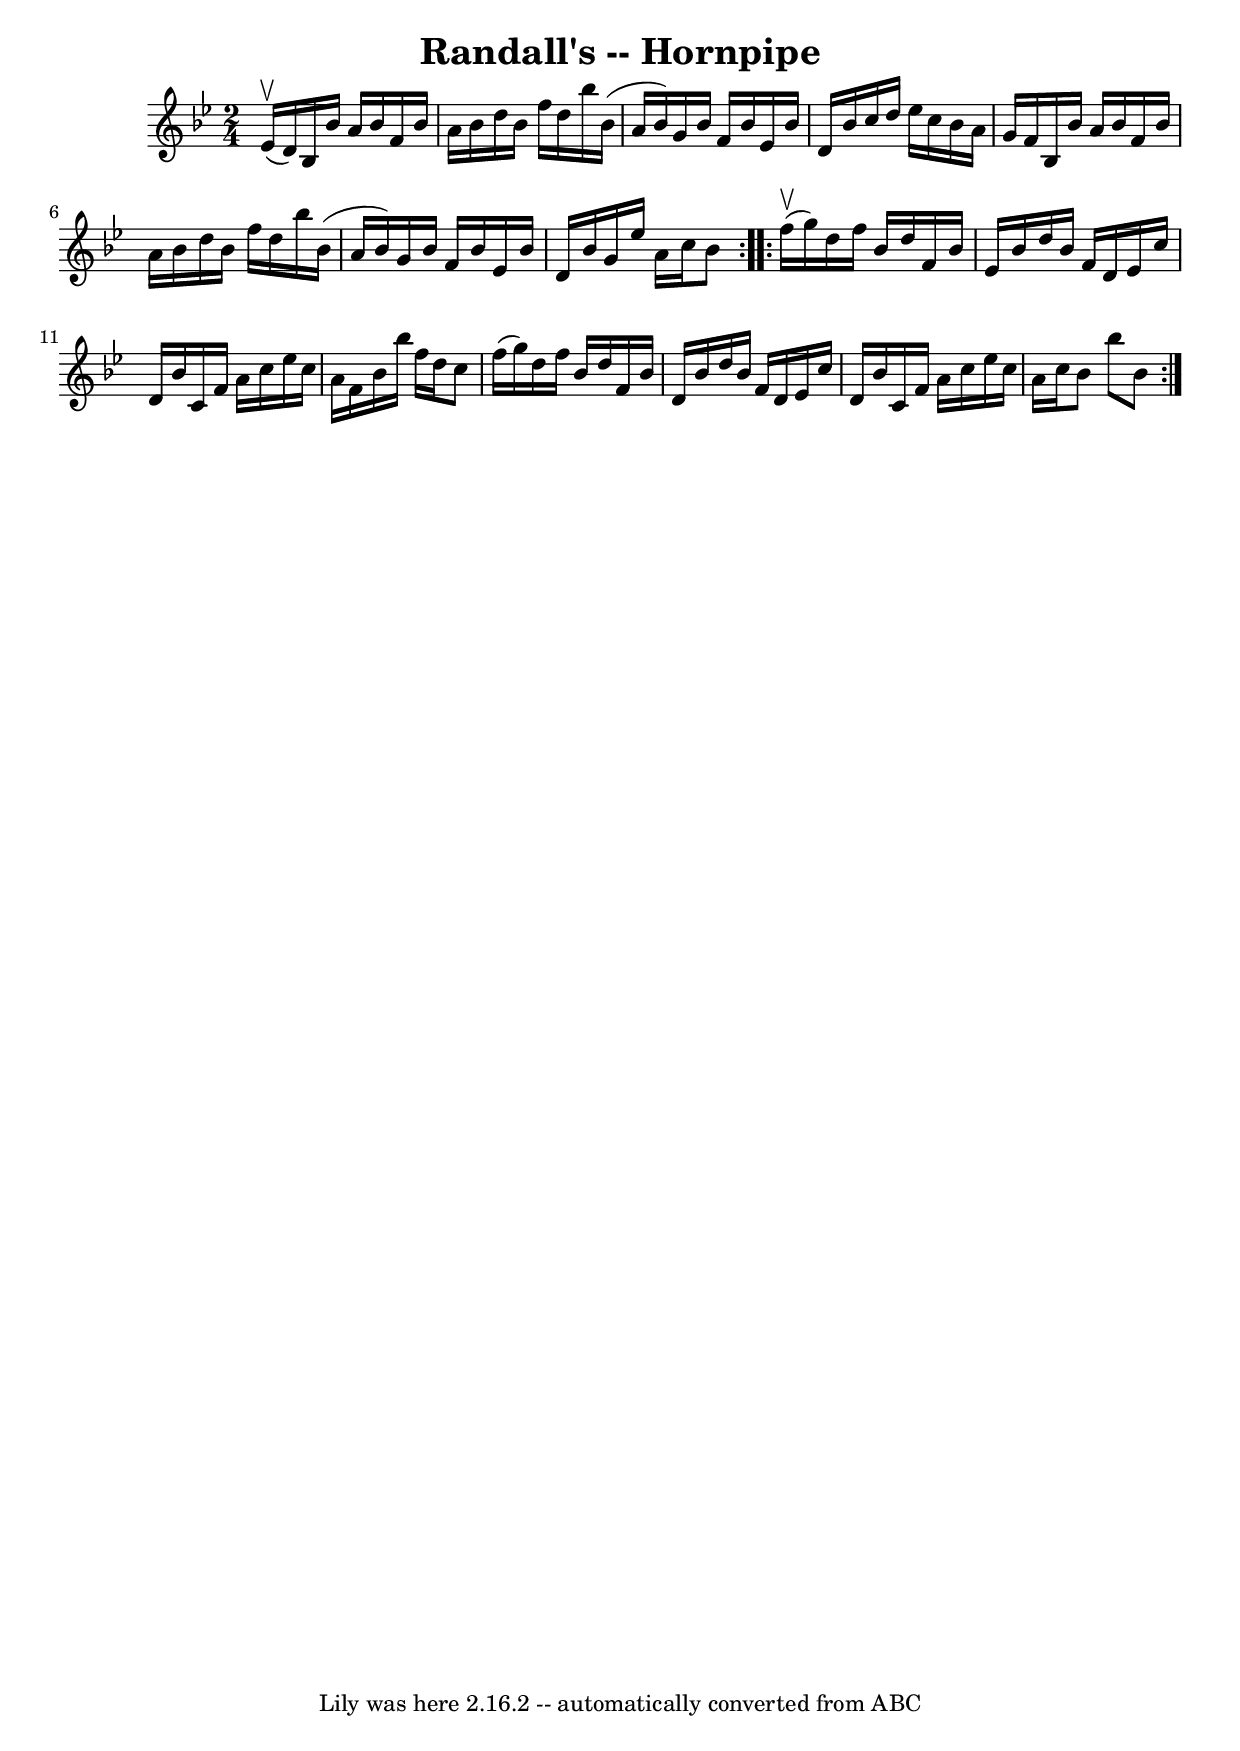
\version "2.16.2"
\include "Mammoth.ily"
\header {
  %% book = "Cole's 1000 Fiddle Tunes"
  crossRefNumber = "1"
  footnotes = ""
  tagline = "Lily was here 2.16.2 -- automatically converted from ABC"
  title = "Randall's -- Hornpipe"

}
voicedefault =  {



  \repeat volta 2 {

    \time 2/4 
    \key bes \major ees'16 (^\upbow d'16) |
    bes16    
    bes'16 a'16 bes'16 f'16 bes'16 a'16 bes'16  |
    d''16  
    bes'16 f''16 d''16 bes''16 bes'16 (a'16 bes'16) |
    
    g'16 bes'16 f'16 bes'16 ees'16 bes'16 d'16 bes'16  
    |
    c''16 d''16 ees''16 c''16 bes'16 a'16 g'16 f'16 
    |
    bes16 bes'16 a'16 bes'16 f'16 bes'16 a'16    
    bes'16  |
    d''16 bes'16 f''16 d''16 bes''16 bes'16 (
    a'16 bes'16) |
    g'16 bes'16 f'16 bes'16 ees'16    
    bes'16 d'16 bes'16  |
    g'16 ees''16 a'16 c''16 bes'8  

  }     
  \repeat volta 2 {
    f''16 (^\upbow g''16) |
    d''16    
    f''16 bes'16 d''16 f'16 bes'16 ees'16 bes'16  |
    
    d''16 bes'16 f'16 d'16 ees'16 c''16 d'16 bes'16  |
    
    c'16 f'16 a'16 c''16 ees''16 c''16 a'16 f'16  |
    
    bes'16 bes''16 f''16 d''16 c''8 f''16 (g''16) |
    
    d''16 f''16 bes'16 d''16 f'16 bes'16 d'16 bes'16  |
    
    d''16 bes'16 f'16 d'16 ees'16 c''16 d'16 bes'16  
    |
    c'16 f'16 a'16 c''16 ees''16 c''16 a'16 c''16  
    |
    bes'8 bes''8 bes'8  
  }   

}

\score{
  <<

    \context Staff="default"
    {
      \voicedefault 
      
    }

  >>
  \layout {
    
  }
  \midi {
  }

}
